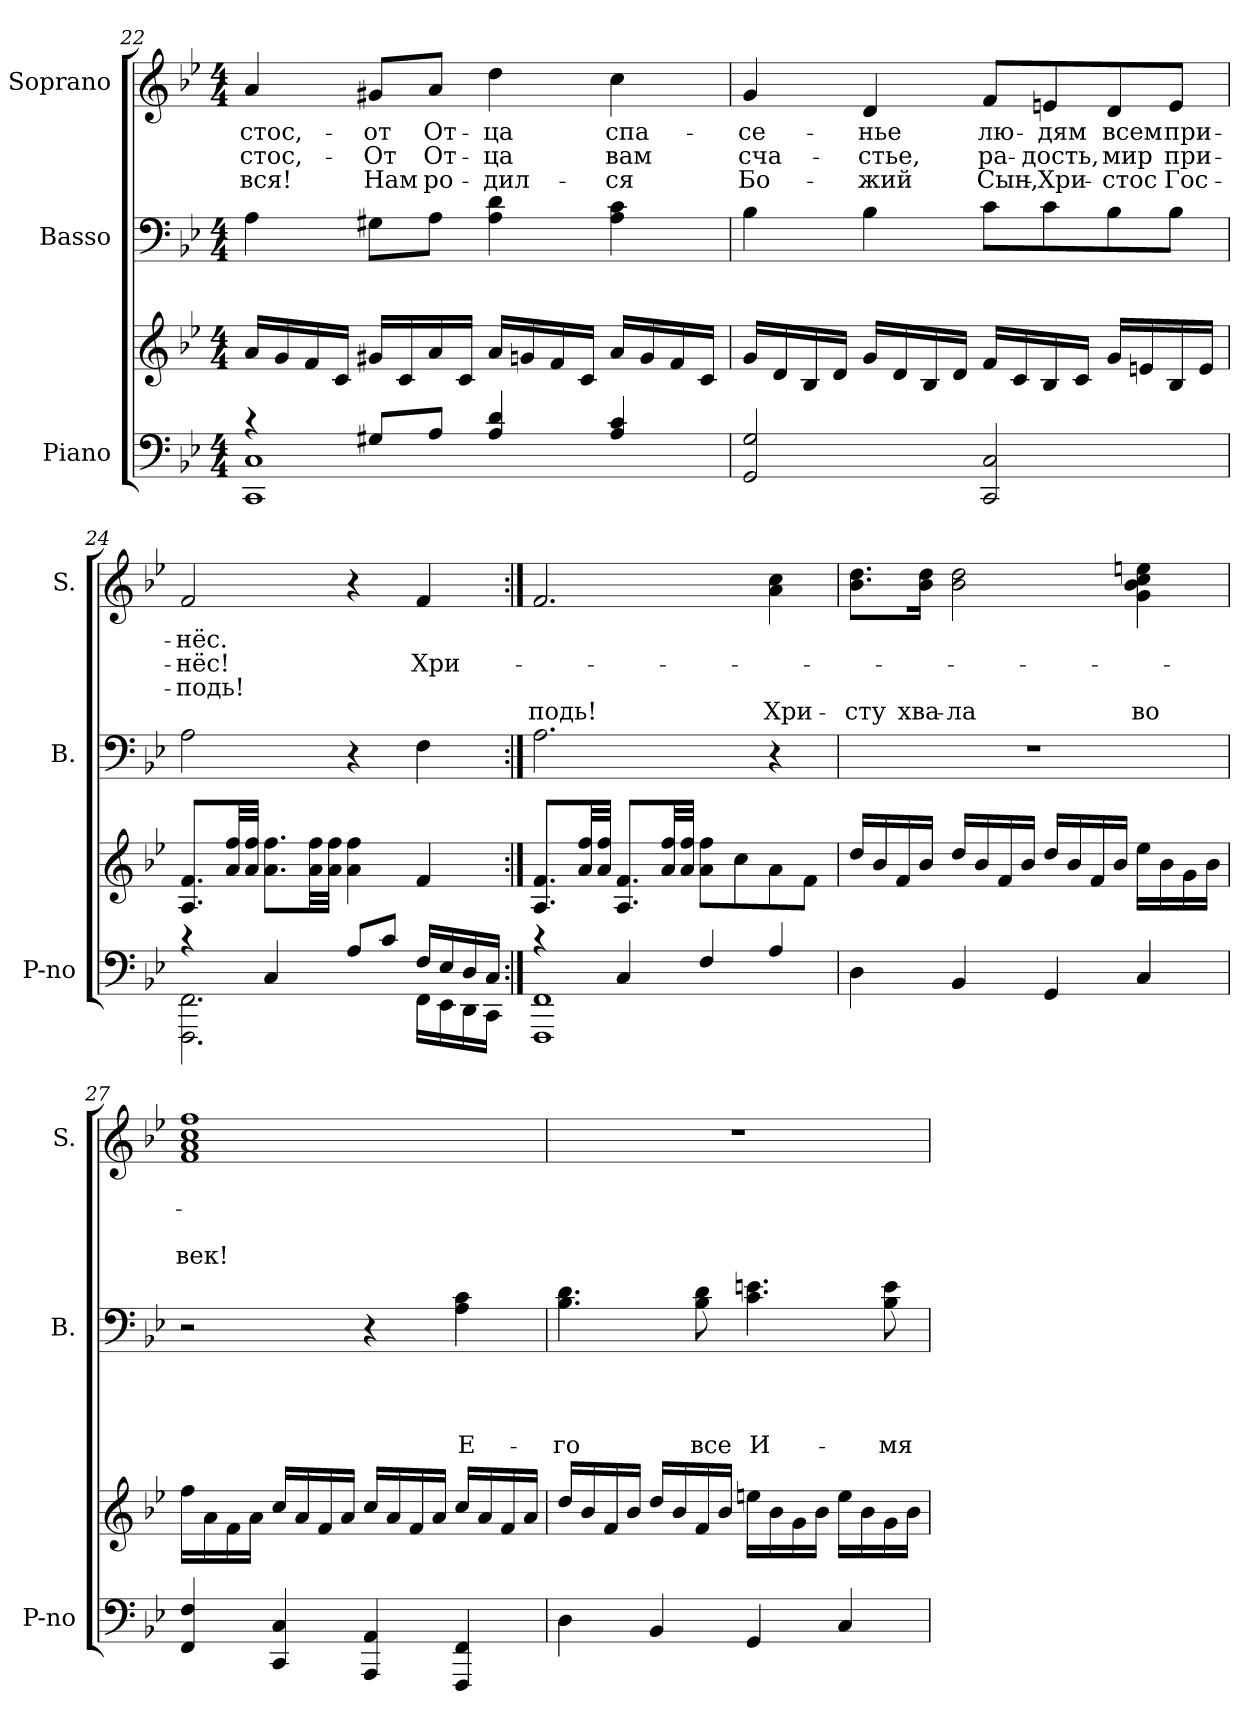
**kern	**kern	**kern	**text	**text	**text	**text	**kern	**text	**text	**text	**text
*part3	*part3	*part2	*part2	*part2	*part2	*part2	*part1	*part1	*part1	*part1	*part1
*staff4	*staff3	*staff2	*staff2	*staff2	*staff2	*staff2	*staff1	*staff1	*staff1	*staff1	*staff1
*I"Piano	*	*I"Basso	*	*	*	*	*I"Soprano	*	*	*	*
*I'P-no	*	*I'B.	*	*	*	*	*I'S.	*	*	*	*
!!LO:LB:g=z
*clefF4	*clefG2	*clefF4	*	*	*	*	*clefG2	*	*	*	*
*k[b-e-]	*k[b-e-]	*k[b-e-]	*	*	*	*	*k[b-e-]	*	*	*	*
*B-:	*B-:	*B-:	*	*	*	*	*B-:	*	*	*	*
*M4/4	*M4/4	*M4/4	*	*	*	*	*M4/4	*	*	*	*
=22	=22	=22	=22	=22	=22	=22	=22	=22	=22	=22	=22
*^	*	*	*	*	*	*	*	*	*	*	*
!	!	!	!	!	!	!	!	!	!LO:LY:b	!LO:LY:b	!LO:LY:b	!
4rc	1CC 1C	16a/LL	4A\	.	.	.	.	4a/	-стос,-	-стос,-	вся!	.
.	.	16g/	.	.	.	.	.	.	.	.	.	.
.	.	16f/	.	.	.	.	.	.	.	.	.	.
.	.	16c/JJ	.	.	.	.	.	.	.	.	.	.
!	!	!	!	!	!	!	!	!	!LO:LY:b	!LO:LY:b	!LO:LY:b	!
8G#X/L	.	16g#X/LL	8G#X\L	.	.	.	.	8g#X/L	-от	-От	Нам	.
.	.	16c/	.	.	.	.	.	.	.	.	.	.
!	!	!	!	!	!	!	!	!	!LO:LY:b	!LO:LY:b	!LO:LY:b	!
8A/J	.	16a/	8A\J	.	.	.	.	8a/J	От-	От-	ро-	.
.	.	16c/JJ	.	.	.	.	.	.	.	.	.	.
!	!	!	!	!	!	!	!	!	!LO:LY:b	!LO:LY:b	!LO:LY:b	!
4A/ 4d/	.	16a/LL	4A\ 4d\	.	.	.	.	4dd\	-ца	-ца	-дил-	.
.	.	16gn/	.	.	.	.	.	.	.	.	.	.
.	.	16f/	.	.	.	.	.	.	.	.	.	.
.	.	16c/JJ	.	.	.	.	.	.	.	.	.	.
!	!	!	!	!	!	!	!	!	!LO:LY:b	!LO:LY:b	!LO:LY:b	!
4A/ 4c/	.	16a/LL	4A\ 4c\	.	.	.	.	4cc\	спа-	вам	-ся	.
.	.	16g/	.	.	.	.	.	.	.	.	.	.
.	.	16f/	.	.	.	.	.	.	.	.	.	.
.	.	16c/JJ	.	.	.	.	.	.	.	.	.	.
*v	*v	*	*	*	*	*	*	*	*	*	*	*
=23	=23	=23	=23	=23	=23	=23	=23	=23	=23	=23	=23
!	!	!	!	!	!	!	!	!LO:LY:b	!LO:LY:b	!LO:LY:b	!
2GG/ 2G/	16g/LL	4B-\	.	.	.	.	4g/	-се-	сча-	Бо-	.
.	16d/	.	.	.	.	.	.	.	.	.	.
.	16B-/	.	.	.	.	.	.	.	.	.	.
.	16d/JJ	.	.	.	.	.	.	.	.	.	.
!	!	!	!	!	!	!	!	!LO:LY:b	!LO:LY:b	!LO:LY:b	!
.	16g/LL	4B-\	.	.	.	.	4d/	-нье	-стье,	-жий	.
.	16d/	.	.	.	.	.	.	.	.	.	.
.	16B-/	.	.	.	.	.	.	.	.	.	.
.	16d/JJ	.	.	.	.	.	.	.	.	.	.
!	!	!	!	!	!	!	!	!LO:LY:b	!LO:LY:b	!LO:LY:b	!
2CC/ 2C/	16f/LL	8c\L	.	.	.	.	8f/L	лю-	ра-	Сын,-	.
.	16c/	.	.	.	.	.	.	.	.	.	.
!	!	!	!	!	!	!	!	!LO:LY:b	!LO:LY:b	!LO:LY:b	!
.	16B-/	8c\	.	.	.	.	8en/	-дям	-дость,	-Хри-	.
.	16c/JJ	.	.	.	.	.	.	.	.	.	.
!	!	!	!	!	!	!	!	!LO:LY:b	!LO:LY:b	!LO:LY:b	!
.	16g/LL	8B-\	.	.	.	.	8d/	всем	мир	-стос	.
.	16en/	.	.	.	.	.	.	.	.	.	.
!	!	!	!	!	!	!	!	!LO:LY:b	!LO:LY:b	!LO:LY:b	!
.	16B-/	8B-\J	.	.	.	.	8e/J	при-	при-	Гос-	.
.	16e/JJ	.	.	.	.	.	.	.	.	.	.
=24	=24	=24	=24	=24	=24	=24	=24	=24	=24	=24	=24
*^	*	*	*	*	*	*	*	*	*	*	*
!	!	!	!	!	!	!	!	!	!LO:LY:b	!LO:LY:b	!LO:LY:b	!
4rc	2.FFF\ 2.FF\	8.A/ 8.f/L	2A\	.	.	.	.	2f/	-нёс.	-нёс!	-подь!	.
.	.	32a/ 32ff/LL	.	.	.	.	.	.	.	.	.	.
.	.	32a/ 32ff/JJJ	.	.	.	.	.	.	.	.	.	.
4C/	.	8.a\ 8.ff\L	.	.	.	.	.	.	.	.	.	.
.	.	32a\ 32ff\LL	.	.	.	.	.	.	.	.	.	.
.	.	32a\ 32ff\JJJ	.	.	.	.	.	.	.	.	.	.
8A/L	.	4a\ 4ff\	4r	.	.	.	.	4r	.	.	.	.
8c/J	.	.	.	.	.	.	.	.	.	.	.	.
!	!	!	!	!	!	!	!	!	!	!LO:LY:b	!	!
16F/LL	16FF\LL	4f/	4F\	.	.	.	.	4f/	.	Хри-	.	.
16E-/	16EE-\	.	.	.	.	.	.	.	.	.	.	.
16D/	16DD\	.	.	.	.	.	.	.	.	.	.	.
16C/JJ	16CC\JJ	.	.	.	.	.	.	.	.	.	.	.
!!LO:LB:g=z
=25:|!	=25:|!	=25:|!	=25:|!	=25:|!	=25:|!	=25:|!	=25:|!	=25:|!	=25:|!	=25:|!	=25:|!	=25:|!
!	!	!	!	!	!	!	!	!	!	!	!	!LO:LY:b
4rc	1FFF 1FF	8.A/ 8.f/L	2.A\	.	.	.	.	2.f/	.	.	.	подь!
.	.	32a/ 32ff/LL	.	.	.	.	.	.	.	.	.	.
.	.	32a/ 32ff/JJJ	.	.	.	.	.	.	.	.	.	.
4C/	.	8.A/ 8.f/L	.	.	.	.	.	.	.	.	.	.
.	.	32a/ 32ff/LL	.	.	.	.	.	.	.	.	.	.
.	.	32a/ 32ff/JJJ	.	.	.	.	.	.	.	.	.	.
4F/	.	8a\ 8ff\L	.	.	.	.	.	.	.	.	.	.
.	.	8cc\	.	.	.	.	.	.	.	.	.	.
!	!	!	!	!	!	!	!	!	!	!	!	!LO:LY:b
4A/	.	8a\	4r	.	.	.	.	4a\ 4cc\	.	.	.	Хри-
.	.	8f\J	.	.	.	.	.	.	.	.	.	.
*v	*v	*	*	*	*	*	*	*	*	*	*	*
=26	=26	=26	=26	=26	=26	=26	=26	=26	=26	=26	=26
!	!	!	!	!	!	!	!	!	!	!	!LO:LY:b
4D\	16dd/LL	1r	.	.	.	.	8.b-\ 8.dd\L	.	.	.	-сту
.	16b-/	.	.	.	.	.	.	.	.	.	.
.	16f/	.	.	.	.	.	.	.	.	.	.
!	!	!	!	!	!	!	!	!	!	!	!LO:LY:b
.	16b-/JJ	.	.	.	.	.	16b-\ 16dd\Jk	.	.	.	хва-
!	!	!	!	!	!	!	!	!	!	!	!LO:LY:b
4BB-/	16dd/LL	.	.	.	.	.	2b-\ 2dd\	.	.	.	-ла
.	16b-/	.	.	.	.	.	.	.	.	.	.
.	16f/	.	.	.	.	.	.	.	.	.	.
.	16b-/JJ	.	.	.	.	.	.	.	.	.	.
4GG/	16dd/LL	.	.	.	.	.	.	.	.	.	.
.	16b-/	.	.	.	.	.	.	.	.	.	.
.	16f/	.	.	.	.	.	.	.	.	.	.
.	16b-/JJ	.	.	.	.	.	.	.	.	.	.
!	!	!	!	!	!	!	!	!	!	!	!LO:LY:b
4C/	16ee-\LL	.	.	.	.	.	4g\ 4b-\ 4cc\ 4een\	.	.	.	во
.	16b-\	.	.	.	.	.	.	.	.	.	.
.	16g\	.	.	.	.	.	.	.	.	.	.
.	16b-\JJ	.	.	.	.	.	.	.	.	.	.
=27	=27	=27	=27	=27	=27	=27	=27	=27	=27	=27	=27
!	!	!	!	!	!	!	!	!	!	!	!LO:LY:b
4FF/ 4F/	16ff\LL	2r	.	.	.	.	1f 1a 1cc 1ff	.	.	.	век!
.	16a\	.	.	.	.	.	.	.	.	.	.
.	16f\	.	.	.	.	.	.	.	.	.	.
.	16a\JJ	.	.	.	.	.	.	.	.	.	.
4CC/ 4C/	16cc/LL	.	.	.	.	.	.	.	.	.	.
.	16a/	.	.	.	.	.	.	.	.	.	.
.	16f/	.	.	.	.	.	.	.	.	.	.
.	16a/JJ	.	.	.	.	.	.	.	.	.	.
4AAA/ 4AA/	16cc/LL	4r	.	.	.	.	.	.	.	.	.
.	16a/	.	.	.	.	.	.	.	.	.	.
.	16f/	.	.	.	.	.	.	.	.	.	.
.	16a/JJ	.	.	.	.	.	.	.	.	.	.
!	!	!	!	!	!	!LO:LY:a	!	!	!	!	!
4FFF/ 4FF/	16cc/LL	4A\ 4c\	.	.	.	Е-	.	.	.	.	.
.	16a/	.	.	.	.	.	.	.	.	.	.
.	16f/	.	.	.	.	.	.	.	.	.	.
.	16a/JJ	.	.	.	.	.	.	.	.	.	.
!!LO:PB:g=z
=28	=28	=28	=28	=28	=28	=28	=28	=28	=28	=28	=28
!	!	!	!	!	!	!LO:LY:a	!	!	!	!	!
4D\	16dd/LL	4.B-\ 4.d\	.	.	.	-го	1r	.	.	.	.
.	16b-/	.	.	.	.	.	.	.	.	.	.
.	16f/	.	.	.	.	.	.	.	.	.	.
.	16b-/JJ	.	.	.	.	.	.	.	.	.	.
4BB-/	16dd/LL	.	.	.	.	.	.	.	.	.	.
.	16b-/	.	.	.	.	.	.	.	.	.	.
!	!	!	!	!	!	!LO:LY:a	!	!	!	!	!
.	16f/	8B-\ 8d\	.	.	.	все	.	.	.	.	.
.	16b-/JJ	.	.	.	.	.	.	.	.	.	.
!	!	!	!	!	!	!LO:LY:a	!	!	!	!	!
4GG/	16een\LL	4.c\ 4.en\	.	.	.	И-	.	.	.	.	.
.	16b-\	.	.	.	.	.	.	.	.	.	.
.	16g\	.	.	.	.	.	.	.	.	.	.
.	16b-\JJ	.	.	.	.	.	.	.	.	.	.
4C/	16ee\LL	.	.	.	.	.	.	.	.	.	.
.	16b-\	.	.	.	.	.	.	.	.	.	.
!	!	!	!	!	!	!LO:LY:a	!	!	!	!	!
.	16g\	8B-\ 8e\	.	.	.	-мя	.	.	.	.	.
.	16b-\JJ	.	.	.	.	.	.	.	.	.	.
=	=	=	=	=	=	=	=	=	=	=	=
*-	*-	*-	*-	*-	*-	*-	*-	*-	*-	*-	*-
